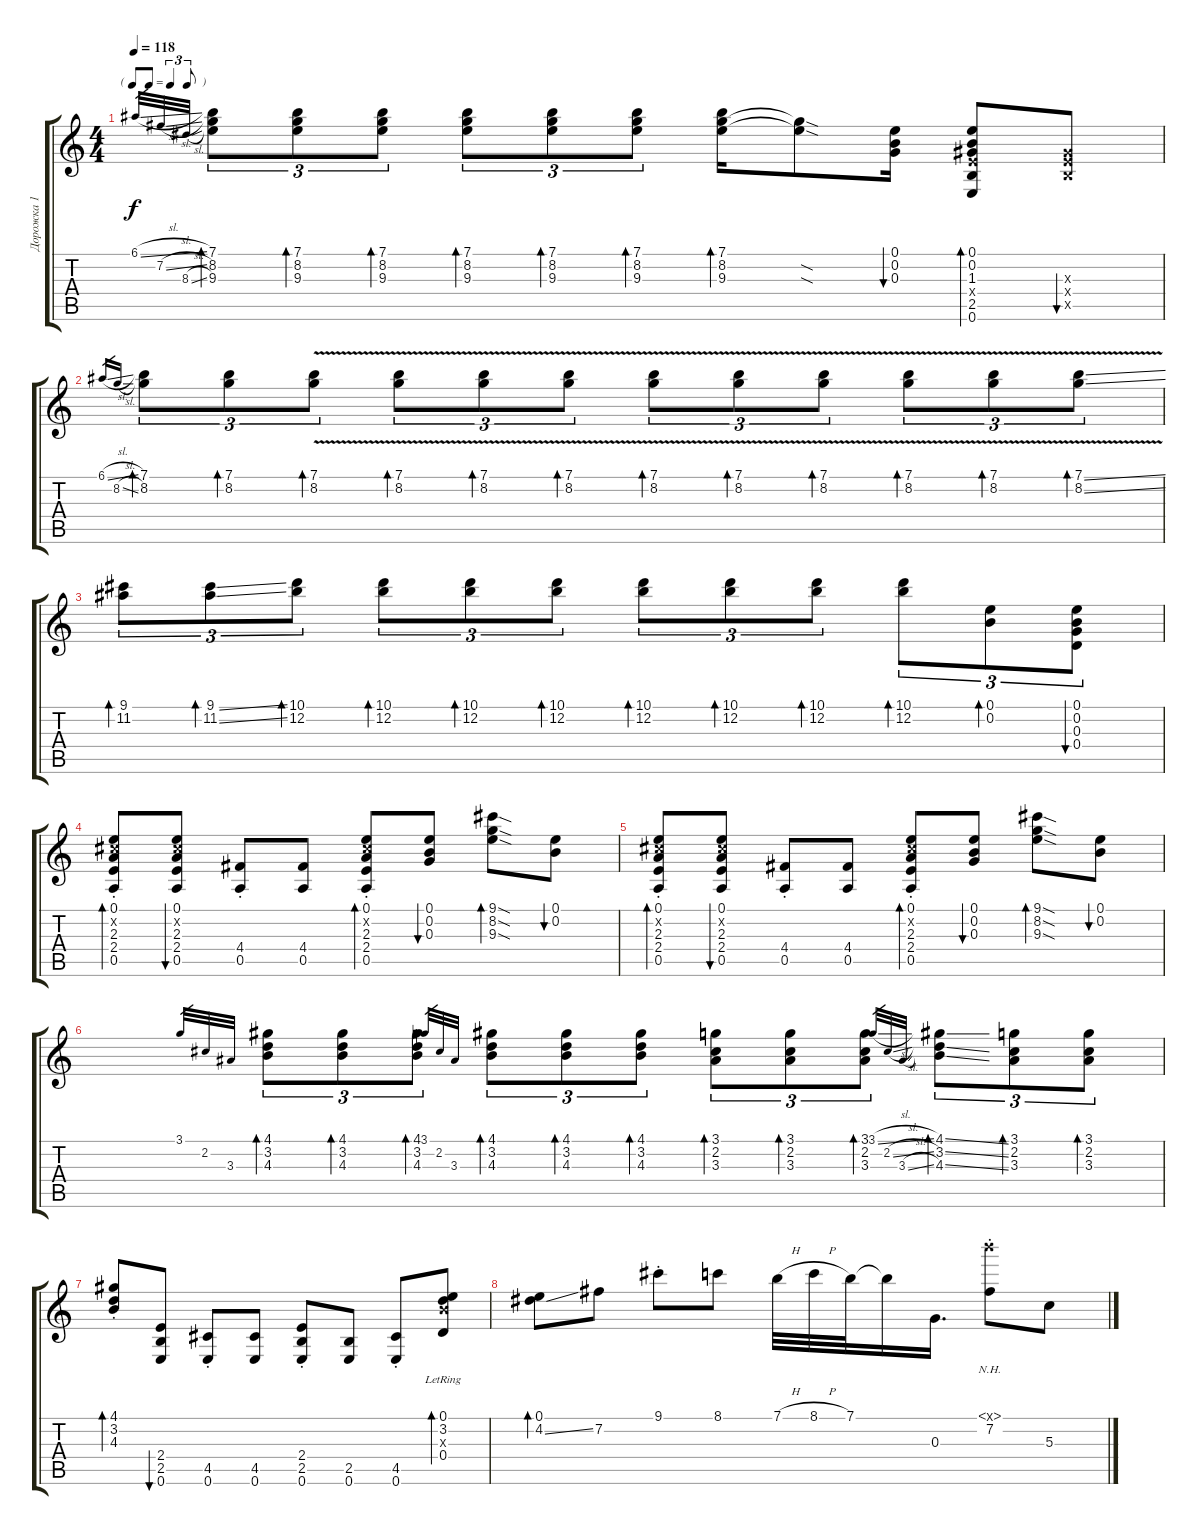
\track ("Дорожка 1" "Дорожка 1") {instrument acousticguitarsteel}
\staff {score tabs}
\tuning (E4 B3 G3 D3 A2 E2) {hide}
\ts (4 4)
\tf triplet8th
\tempo 118
\clef g2
\ks c
6.1{sl}.32{gr dy f} 7.2{sl}.32{gr} 8.3{sl}.32{gr} (7.1 8.2 9.3).8{tu (3 2) bd 30} (7.1 8.2 9.3).8{tu (3 2) bd 30} (7.1 8.2 9.3).8{tu (3 2) bd 30} (7.1 8.2 9.3).8{tu (3 2) bd 30} (7.1 8.2 9.3).8{tu (3 2) bd 30} (7.1 8.2 9.3).8{tu (3 2) bd 30} (7.1 8.2 9.3).16{bd 30} (8.2{sod t} 9.3{sod t}).8 (0.1 0.2 0.3).16{bu 60} (0.1 0.2 1.3 2.4{x} 2.5 0.6).8{bd 60} (1.3{x} 2.4{x} 2.5{x}).8{bu 30} |
6.1{sl}.16{gr} 8.2{sl}.16{gr} (7.1 8.2).8{tu (3 2) bd 60} (7.1 8.2).8{tu (3 2) bd 30} (7.1{v} 8.2{v}).8{tu (3 2) bd 60} (7.1{v} 8.2{v}).8{tu (3 2) bd 60} (7.1{v} 8.2{v}).8{tu (3 2) bd 60} (7.1{v} 8.2{v}).8{tu (3 2) bd 60} (7.1{v} 8.2{v}).8{tu (3 2) bd 60} (7.1{v} 8.2{v}).8{tu (3 2) bd 60} (7.1{v} 8.2{v}).8{tu (3 2) bd 60} (7.1{v} 8.2{v}).8{tu (3 2) bd 60} (7.1{v} 8.2{v}).8{tu (3 2) bd 60} (7.1{v ss} 8.2{v ss}).8{tu (3 2) bd 60} |
(9.1 11.2).8{tu (3 2) bd 60} (9.1{ss} 11.2{ss}).8{tu (3 2) bd 60} (10.1 12.2).8{tu (3 2) bd 60} (10.1 12.2).8{tu (3 2) bd 60} (10.1 12.2).8{tu (3 2) bd 60} (10.1 12.2).8{tu (3 2) bd 60} (10.1 12.2).8{tu (3 2) bd 60} (10.1 12.2).8{tu (3 2) bd 60} (10.1 12.2).8{tu (3 2) bd 60} (10.1 12.2).8{tu (3 2) bd 60} (0.1 0.2).8{tu (3 2) bd 60} (0.1 0.2 0.3 0.4).8{tu (3 2) bu 60} |
(0.1{st} 2.2{st x} 2.3{st} 2.4{st} 0.5{st}).8{bd 60} (0.1 2.2{x} 2.3 2.4 0.5).8{bu 60} (4.4{st} 0.5{st}).8 (4.4 0.5).8 (0.1{st} 2.2{x} 2.3{st} 2.4{st} 0.5{st}).8{bd 60} (0.1 0.2 0.3).8{bu 60} (9.1{sod} 8.2{sod} 9.3{sod}).8{bd 60} (0.1 0.2).8{bu 60} |
(0.1{st} 2.2{st x} 2.3{st} 2.4{st} 0.5{st}).8{bd 60} (0.1 2.2{x} 2.3 2.4 0.5).8{bu 60} (4.4{st} 0.5{st}).8 (4.4 0.5).8 (0.1{st} 2.2{x} 2.3{st} 2.4{st} 0.5{st}).8{bd 60} (0.1 0.2 0.3).8{bu 60} (9.1{sod} 8.2{sod} 9.3{sod}).8{bd 60} (0.1 0.2).8{bu 60} |
3.1.32{gr} 2.2.32{gr} 3.3.32{gr} (4.1 3.2 4.3).8{tu (3 2) bd 60} (4.1 3.2 4.3).8{tu (3 2) bd 60} (4.1 3.2 4.3).8{tu (3 2) bd 60} 3.1.32{gr} 2.2.32{gr} 3.3.32{gr} (4.1 3.2 4.3).8{tu (3 2) bd 60} (4.1 3.2 4.3).8{tu (3 2) bd 60} (4.1 3.2 4.3).8{tu (3 2) bd 60} (3.1 2.2 3.3).8{tu (3 2) bd 60} (3.1 2.2 3.3).8{tu (3 2) bd 60} (3.1 2.2 3.3).8{tu (3 2) bd 60} 3.1{sl}.32{gr} 2.2{sl}.32{gr} 3.3{sl}.32{gr} (4.1{ss} 3.2{ss} 4.3{ss}).8{tu (3 2) bd 60} (3.1 2.2 3.3).8{tu (3 2) bd 60} (3.1 2.2 3.3).8{tu (3 2) bd 60} |
(4.1{st} 3.2{st} 4.3{st}).8{bd 60} (2.4 2.5 0.6).8{bu 60} (4.5{st} 0.6{st}).8 (4.5 0.6).8 (2.4{st} 2.5{st} 0.6{st}).8 (2.5 0.6).8 (4.5{st} 0.6{st}).8 (0.1 3.2 4.3{x} 0.4{lr}).8{bd 60} |
(0.1 4.2{ss}).8{bd 60} 7.2.8 9.1{st}.8 8.1.8 7.1{h}.32 8.1{h}.32 7.1.32 7.1{t}.16 0.3.16{d} (7.1{nh st x} 7.2{st}).8 5.3.8
